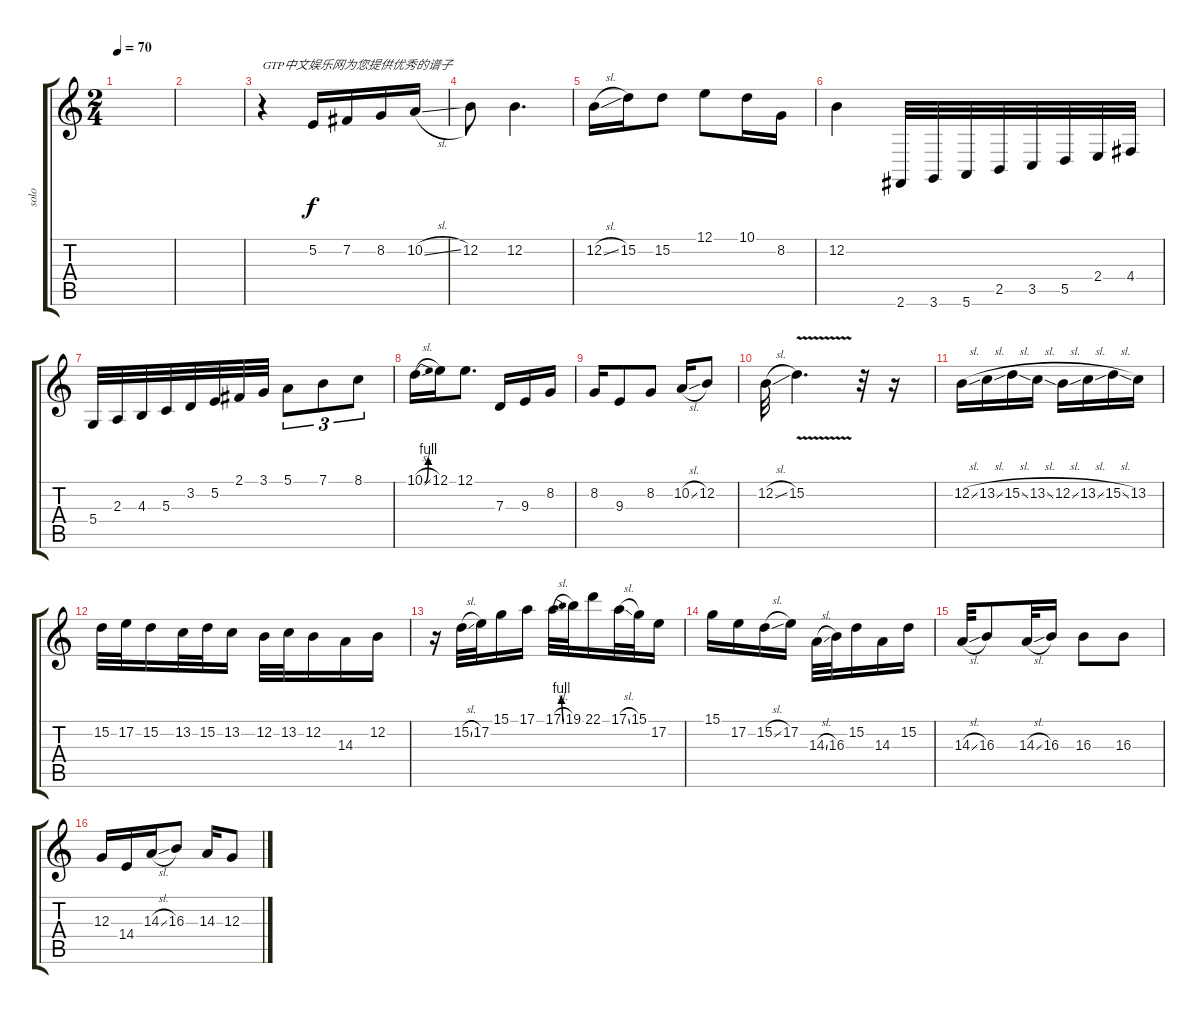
\track ("solo" "solo") {instrument lead1square}
\staff {score tabs}
\tuning (E4 B3 G3 D3 A2 E2) {hide}
\ts (2 4)
\tempo 70
\clef g2
\ks c
|
|
r.4{txt "GTP中文娱乐网为您提供优秀的谱子"} 5.2.16 7.2.16 8.2.16 10.2{sl}.16 |
12.2.8 12.2.4{d} |
12.2{sl}.16 15.2.16 15.2.8 12.1.8 10.1.16 8.2.16 |
12.2.4 2.6.32 3.6.32 5.6.32 2.5.32 3.5.32 5.5.32 2.4.32 4.4.32 |
5.4.32 2.3.32 4.3.32 5.3.32 3.2.32 5.2.32 2.1.32 3.1.32 5.1.8{tu (3 2)} 7.1.8{tu (3 2)} 8.1.8{tu (3 2)} |
10.1{be (bend 0 0 60 4) sl}.16 12.1.16 12.1.8{d} 7.3.16 9.3.16 8.2.16 |
8.2.16 9.3.8 8.2.8 10.2{sl}.16 12.2.8 |
12.2{sl}.32 15.2{v}.4{d} r.32 r.16 |
12.2{sl}.16 13.2{sl}.16 15.2{sl}.16 13.2{sl}.16 12.2{sl}.16 13.2{sl}.16 15.2{sl}.16 13.2.16 |
15.2.32 17.2.32 15.2.16 13.2.32 15.2.32 13.2.16 12.2.32 13.2.32 12.2.16 14.3.16 12.2.16 |
r.16 15.2{sl}.32 17.2.32 15.1.16 17.1.16 17.1{be (bend 0 0 60 4) sl}.32 19.1.32 22.1.16 17.1{sl}.32 15.1.32 17.2.16 |
15.1.16 17.2.16 15.2{sl}.16 17.2.16 14.3{sl}.32 16.3.32 15.2.16 14.3.16 15.2.16 |
14.3{sl}.32 16.3.8 14.3{sl}.32 16.3.16 16.3.8 16.3.8 |
12.3.16 14.4.16 14.3{sl}.16 16.3.8 14.3.16 12.3.8
